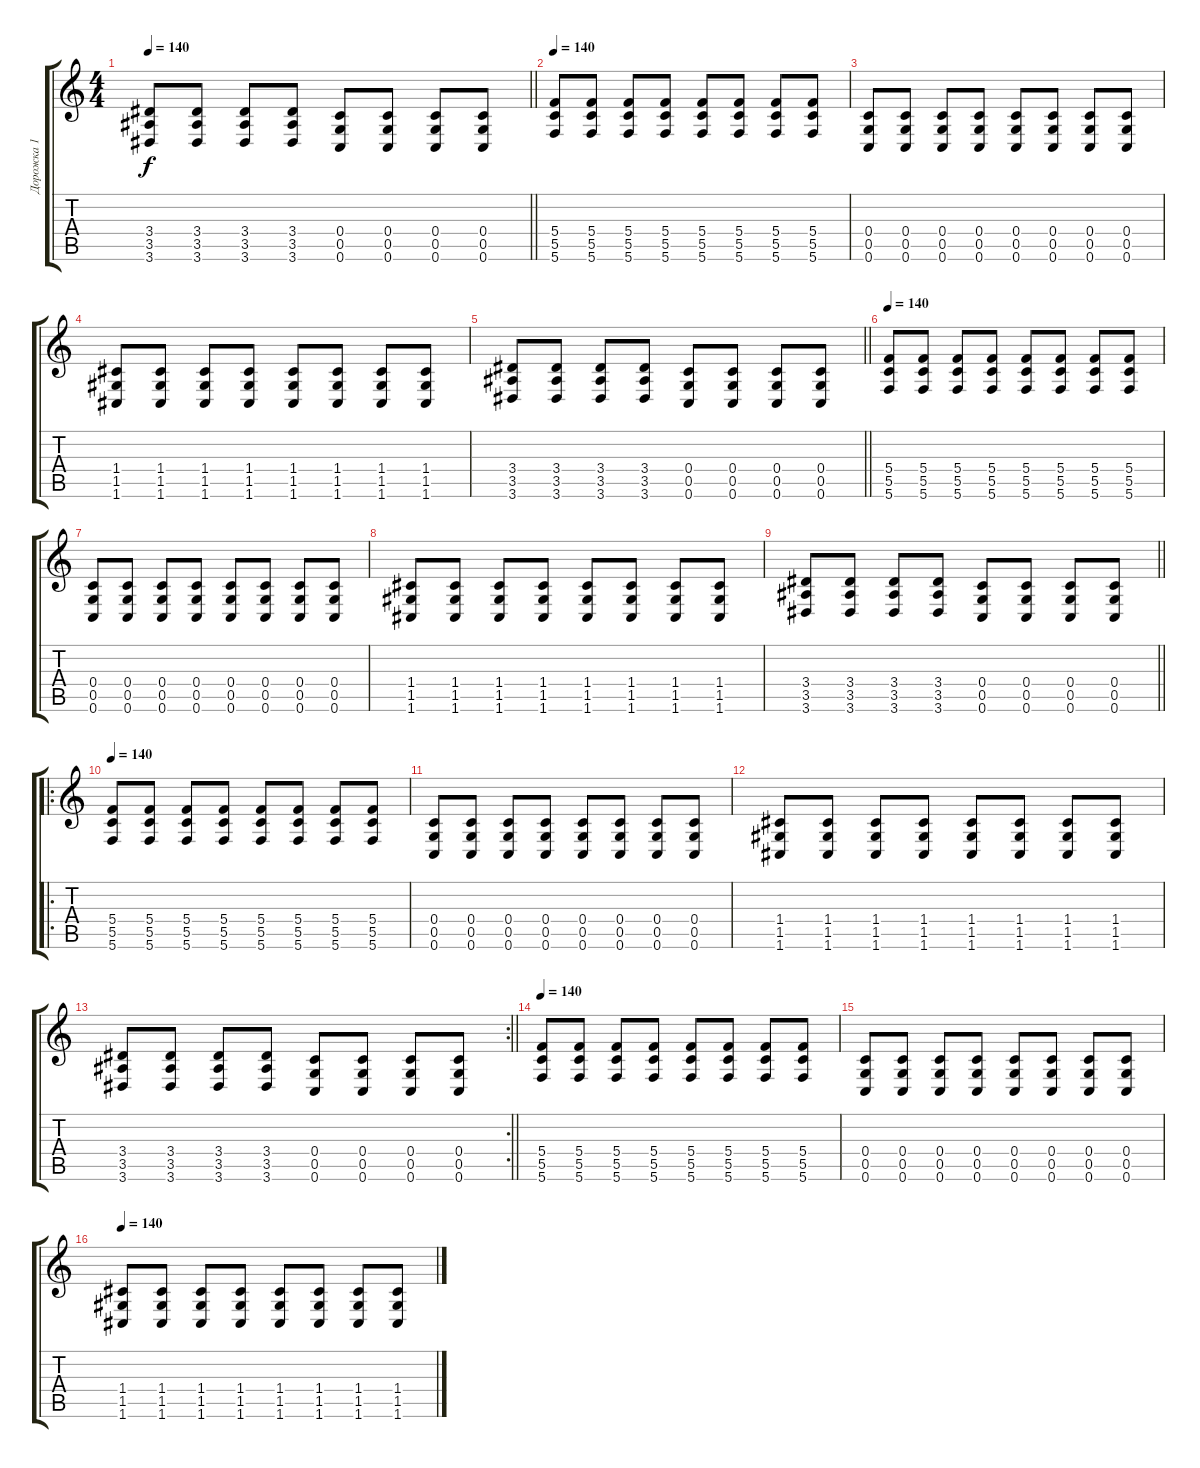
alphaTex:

\track ("Дорожка 1" "Дорожка 1") {instrument distortionguitar}
\staff {score tabs}
\tuning (D4 A3 F3 C3 G2 C2) {hide}
\ts (4 4)
\tempo 140
\clef g2
\barLineRight lightlight
\ks c
(3.4 3.5 3.6).8{dy f} (3.4 3.5 3.6).8 (3.4 3.5 3.6).8 (3.4 3.5 3.6).8 (0.4 0.5 0.6).8 (0.4 0.5 0.6).8 (0.4 0.5 0.6).8 (0.4 0.5 0.6).8 |
\tempo 140
(5.4 5.5 5.6).8 (5.4 5.5 5.6).8 (5.4 5.5 5.6).8 (5.4 5.5 5.6).8 (5.4 5.5 5.6).8 (5.4 5.5 5.6).8 (5.4 5.5 5.6).8 (5.4 5.5 5.6).8 |
(0.4 0.5 0.6).8 (0.4 0.5 0.6).8 (0.4 0.5 0.6).8 (0.4 0.5 0.6).8 (0.4 0.5 0.6).8 (0.4 0.5 0.6).8 (0.4 0.5 0.6).8 (0.4 0.5 0.6).8 |
(1.4 1.5 1.6).8 (1.4 1.5 1.6).8 (1.4 1.5 1.6).8 (1.4 1.5 1.6).8 (1.4 1.5 1.6).8 (1.4 1.5 1.6).8 (1.4 1.5 1.6).8 (1.4 1.5 1.6).8 |
\barLineRight lightlight
(3.4 3.5 3.6).8 (3.4 3.5 3.6).8 (3.4 3.5 3.6).8 (3.4 3.5 3.6).8 (0.4 0.5 0.6).8 (0.4 0.5 0.6).8 (0.4 0.5 0.6).8 (0.4 0.5 0.6).8 |
\tempo 140
(5.4 5.5 5.6).8 (5.4 5.5 5.6).8 (5.4 5.5 5.6).8 (5.4 5.5 5.6).8 (5.4 5.5 5.6).8 (5.4 5.5 5.6).8 (5.4 5.5 5.6).8 (5.4 5.5 5.6).8 |
(0.4 0.5 0.6).8 (0.4 0.5 0.6).8 (0.4 0.5 0.6).8 (0.4 0.5 0.6).8 (0.4 0.5 0.6).8 (0.4 0.5 0.6).8 (0.4 0.5 0.6).8 (0.4 0.5 0.6).8 |
(1.4 1.5 1.6).8 (1.4 1.5 1.6).8 (1.4 1.5 1.6).8 (1.4 1.5 1.6).8 (1.4 1.5 1.6).8 (1.4 1.5 1.6).8 (1.4 1.5 1.6).8 (1.4 1.5 1.6).8 |
\barLineRight lightlight
(3.4 3.5 3.6).8 (3.4 3.5 3.6).8 (3.4 3.5 3.6).8 (3.4 3.5 3.6).8 (0.4 0.5 0.6).8 (0.4 0.5 0.6).8 (0.4 0.5 0.6).8 (0.4 0.5 0.6).8 |
\ro
\tempo 140
(5.4 5.5 5.6).8 (5.4 5.5 5.6).8 (5.4 5.5 5.6).8 (5.4 5.5 5.6).8 (5.4 5.5 5.6).8 (5.4 5.5 5.6).8 (5.4 5.5 5.6).8 (5.4 5.5 5.6).8 |
(0.4 0.5 0.6).8 (0.4 0.5 0.6).8 (0.4 0.5 0.6).8 (0.4 0.5 0.6).8 (0.4 0.5 0.6).8 (0.4 0.5 0.6).8 (0.4 0.5 0.6).8 (0.4 0.5 0.6).8 |
(1.4 1.5 1.6).8 (1.4 1.5 1.6).8 (1.4 1.5 1.6).8 (1.4 1.5 1.6).8 (1.4 1.5 1.6).8 (1.4 1.5 1.6).8 (1.4 1.5 1.6).8 (1.4 1.5 1.6).8 |
\rc 2
\barLineRight lightlight
(3.4 3.5 3.6).8 (3.4 3.5 3.6).8 (3.4 3.5 3.6).8 (3.4 3.5 3.6).8 (0.4 0.5 0.6).8 (0.4 0.5 0.6).8 (0.4 0.5 0.6).8 (0.4 0.5 0.6).8 |
\tempo 140
(5.4 5.5 5.6).8{volume 14} (5.4 5.5 5.6).8 (5.4 5.5 5.6).8 (5.4 5.5 5.6).8 (5.4 5.5 5.6).8 (5.4 5.5 5.6).8 (5.4 5.5 5.6).8 (5.4 5.5 5.6).8 |
(0.4 0.5 0.6).8 (0.4 0.5 0.6).8 (0.4 0.5 0.6).8 (0.4 0.5 0.6).8 (0.4 0.5 0.6).8 (0.4 0.5 0.6).8 (0.4 0.5 0.6).8 (0.4 0.5 0.6).8 |
\tempo 140
(1.4 1.5 1.6).8 (1.4 1.5 1.6).8 (1.4 1.5 1.6).8 (1.4 1.5 1.6).8 (1.4 1.5 1.6).8 (1.4 1.5 1.6).8 (1.4 1.5 1.6).8 (1.4 1.5 1.6).8
